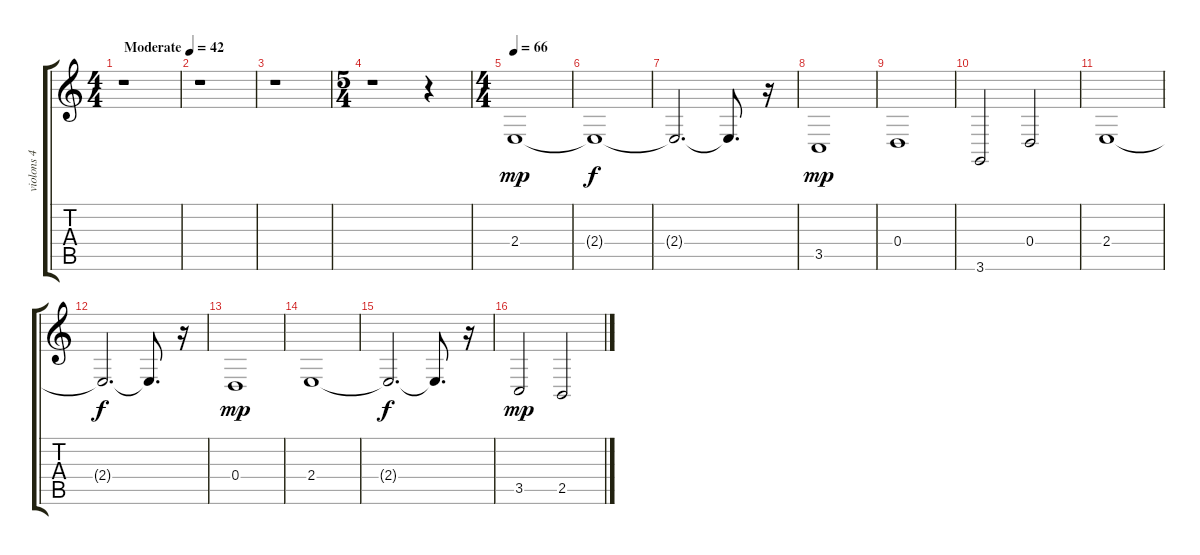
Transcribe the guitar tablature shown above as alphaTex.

\track ("violons 4" "violons 4") {instrument stringensemble1}
\staff {score tabs}
\tuning (E4 B3 G3 D3 A2 E2) {hide}
\ts (4 4)
\tempo (42 "Moderate")
\clef g2
\ks c
r.1{dy mp instrument stringensemble1} |
r.1 |
r.1 |
\ts (5 4)
r.1 r.4 |
\ts (4 4)
\tempo 66
2.4.1 |
2.4{t}.1{dy f} |
2.4{t}.2{d} 2.4{t}.8{d} r.16 |
3.5.1{dy mp} |
0.4.1 |
3.6.2 0.4.2 |
2.4.1 |
2.4{t}.2{d dy f} 2.4{t}.8{d} r.16 |
0.4.1{dy mp} |
2.4.1 |
2.4{t}.2{d dy f} 2.4{t}.8{d} r.16 |
3.5.2{dy mp} 2.5.2
